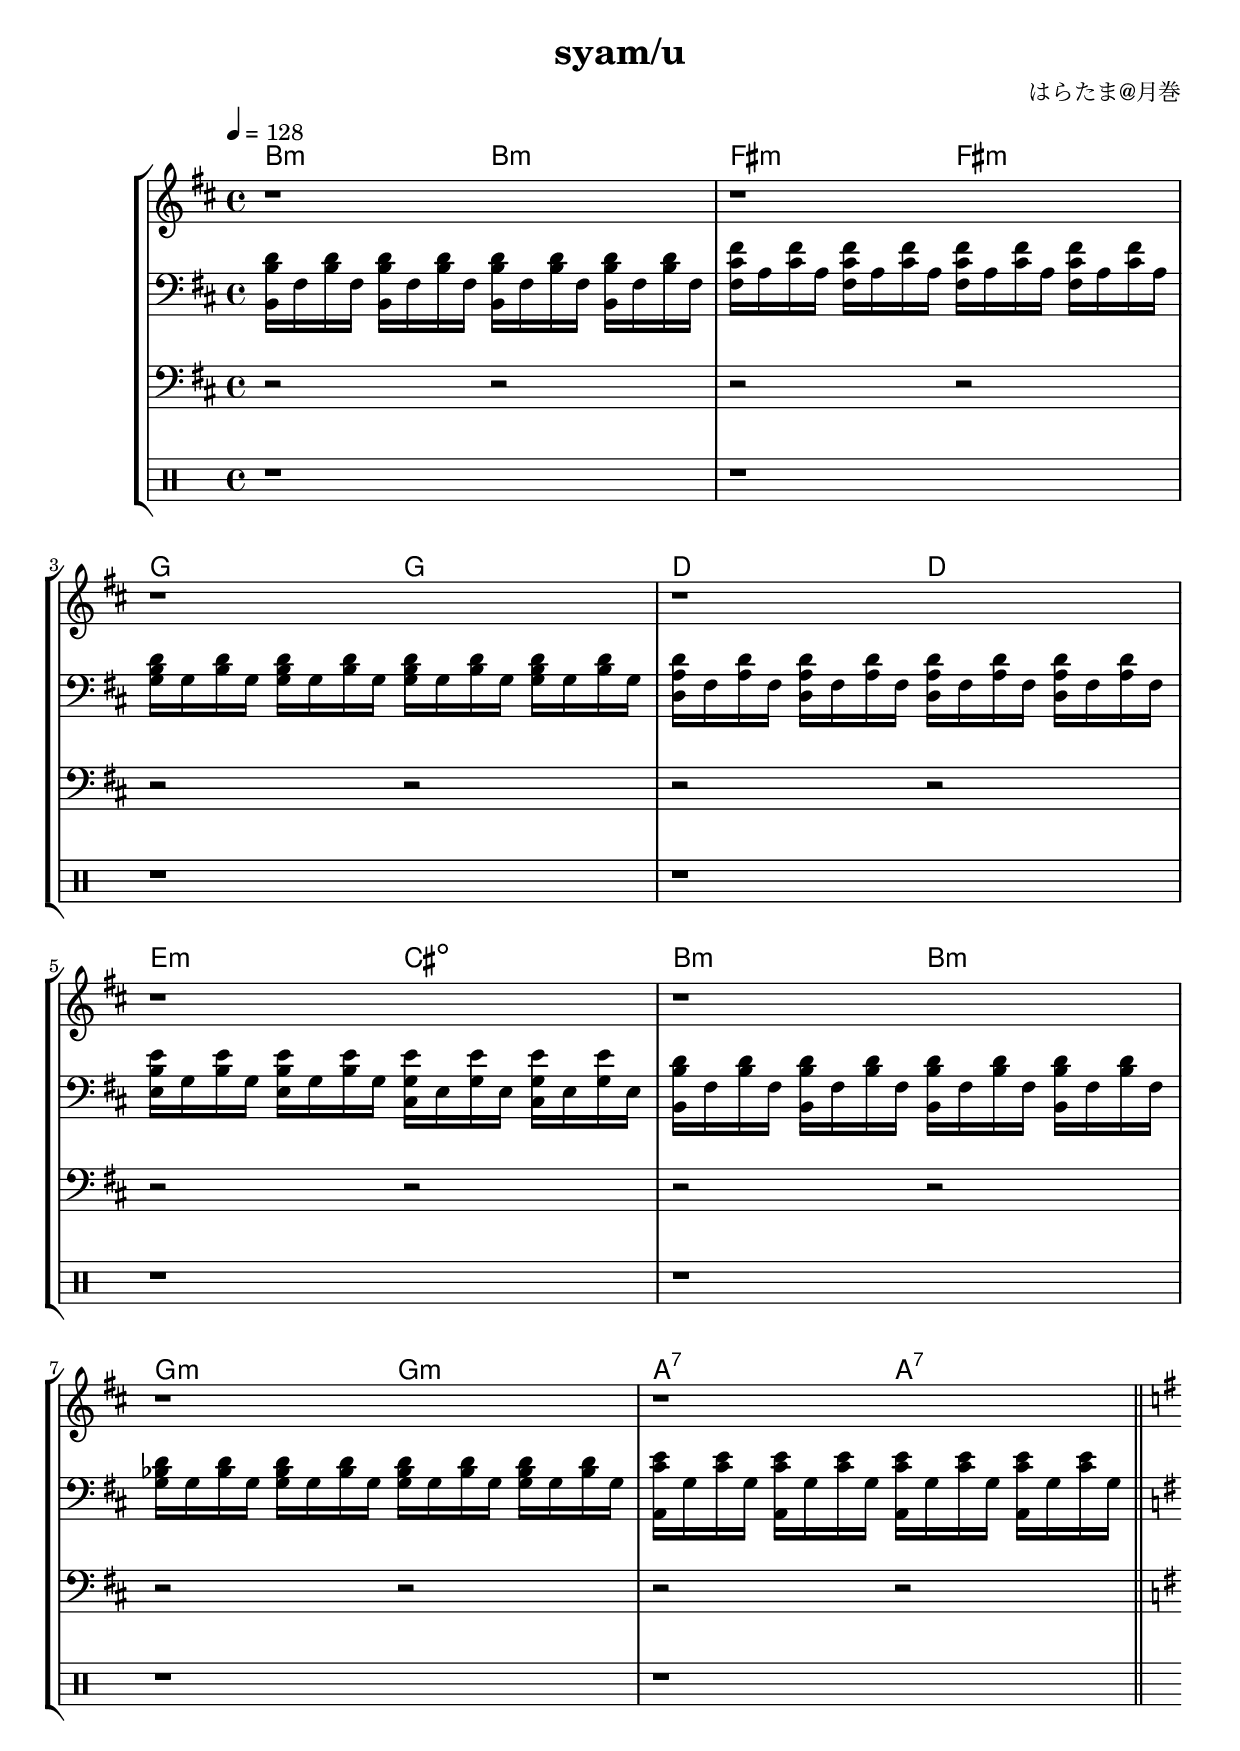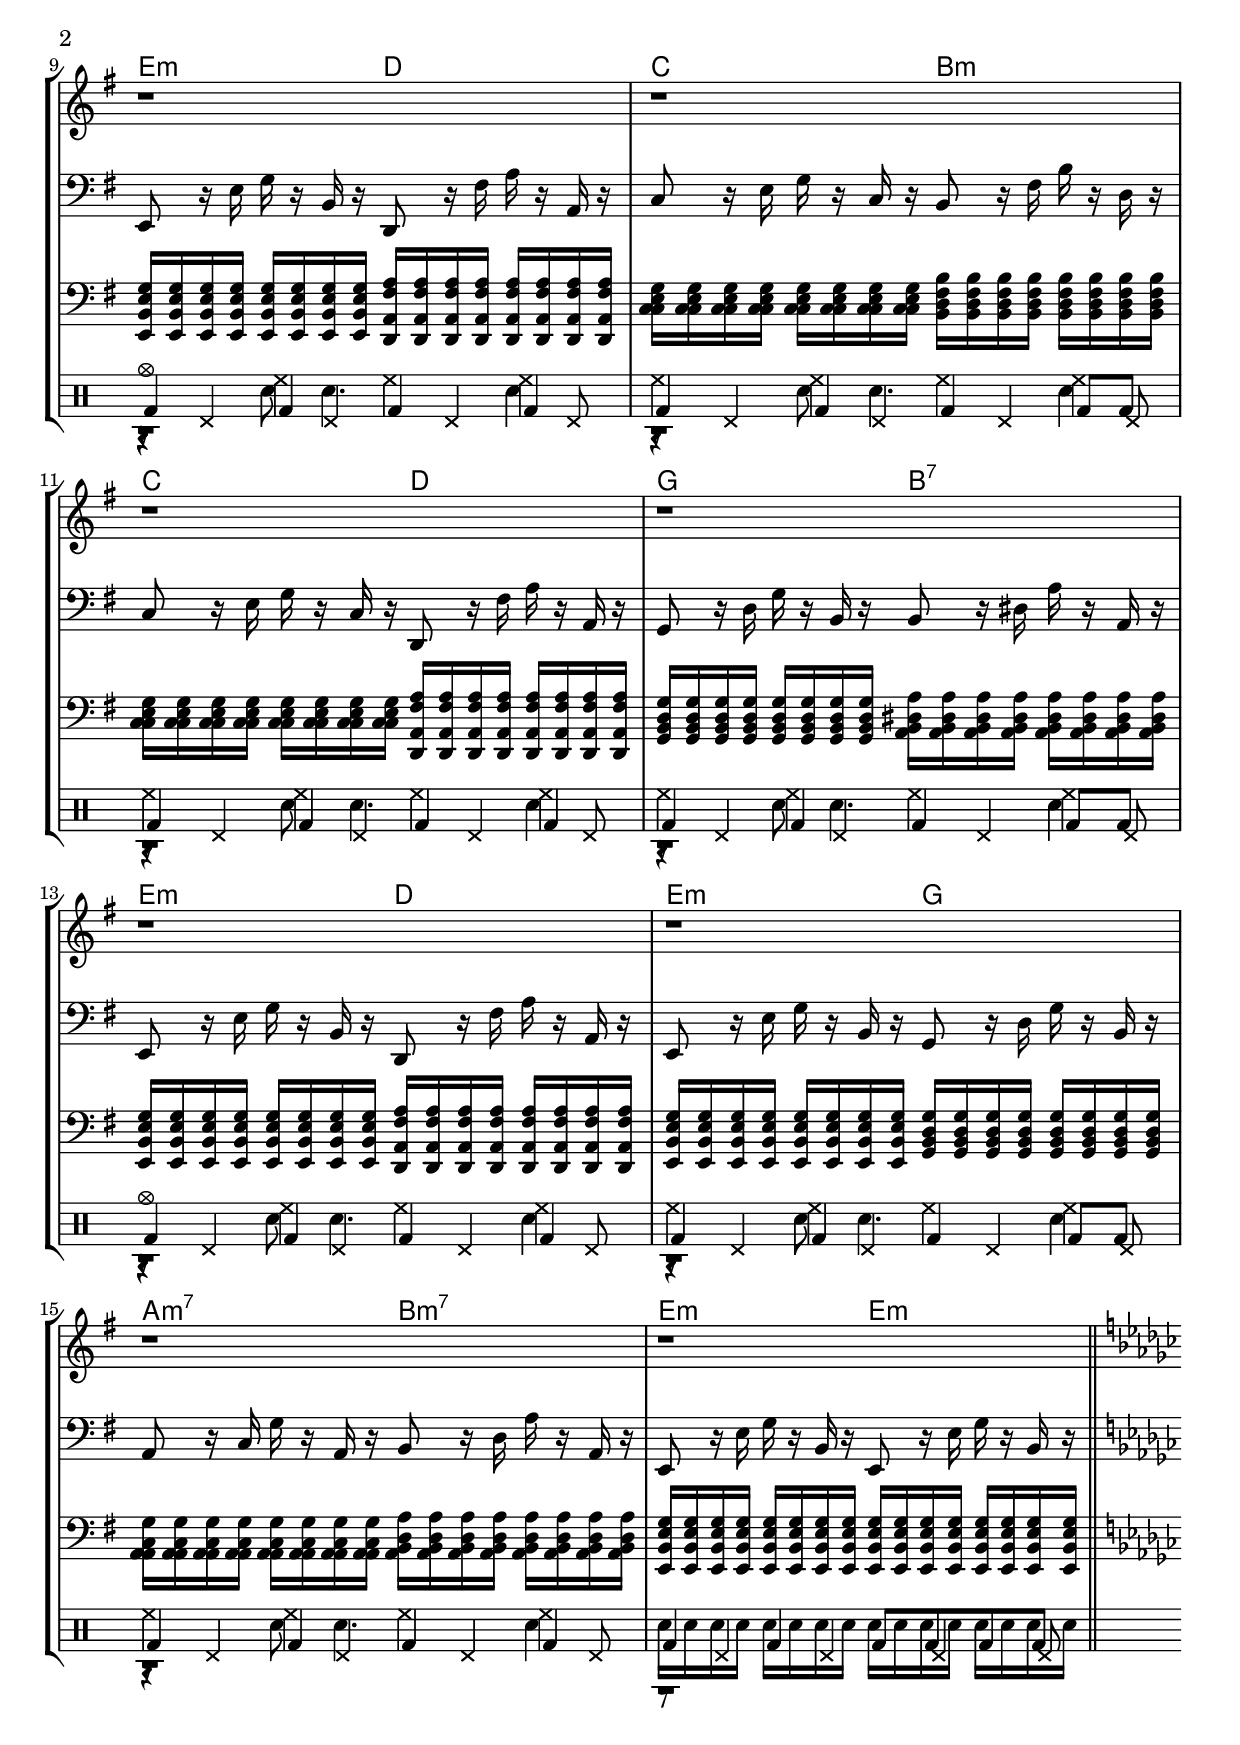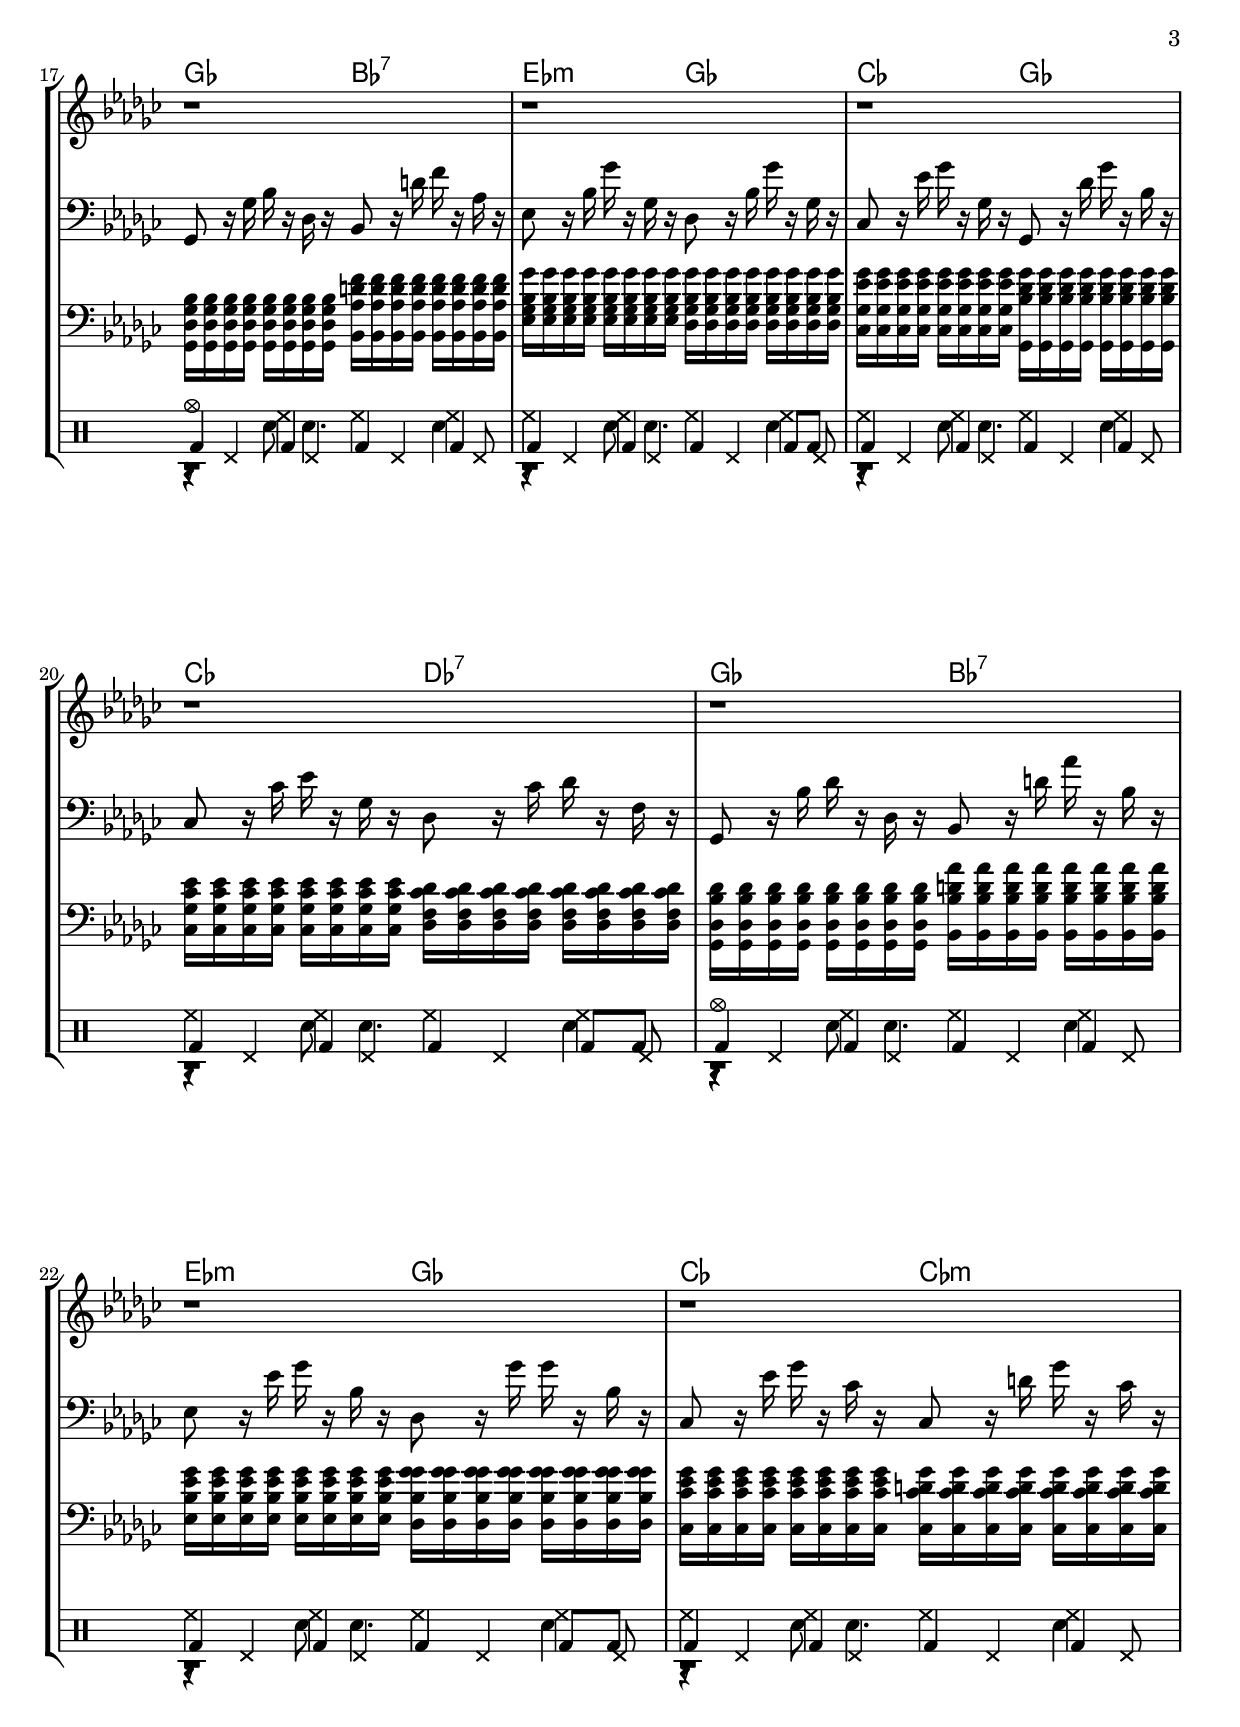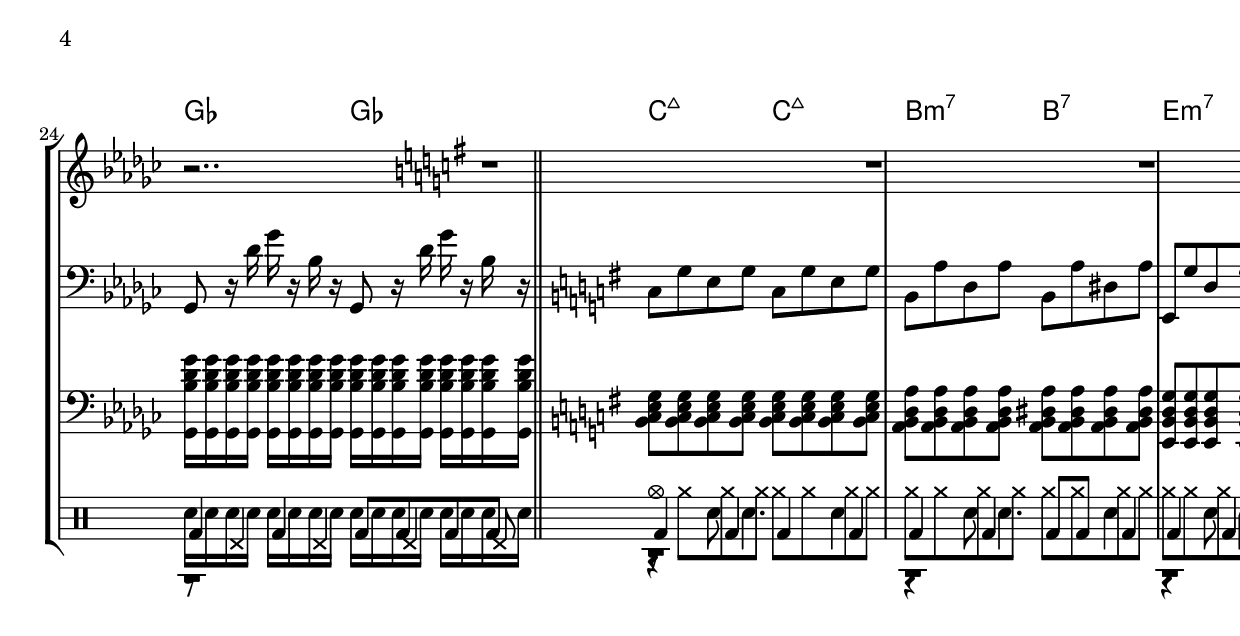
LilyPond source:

\version "2.12.1"

\header {
	title = \markup {syam/u}
	composer = \markup \center-column {はらたま@月巻}
}

harmony = \chordmode {
	b2:m b:m fis:m fis:m g g d d e:m cis:dim b:m b:m g:m g:m a:7 a:7 

	e:m d c b:m c d g b:7 e:m d e:m g a:min7 b:min7 e:m e:m 

	ges bes:7 es:m ges ces ges ces des:7 ges bes:7 es:m ges ces ces:m ges ges 

	c:maj7 c:maj7 b:min7 b:7 e:min7 e:min7 g g:7 c:maj7 c:maj7 d:6 d:6 e:min7 e:min7 d:min7 g:7 

	ces des es:m es:m ces des ges bes:7 ces des es:m es:m ces des ges ges 

	ces:maj7 des:7 bes:min7 es:m ces:maj7 des:7 bes:min7 es:m ces:maj7 des:7 bes:min7 es:m ces:maj7 des:7 bes:min7 es:m 

	ges bes:7 es:m ges ces ges ces des:7 ges bes:7 es:m ges ces ces:m ges ges 

	c:maj7 c:maj7 b:min7 b:min7 a:min7 a:min7 a:min7 a:min7 c:maj7 c:maj7 b:min7 b:min7 a:min7 a:min7 a:min7 a:min7 

	ges des es:min7 bes:min7 ces bes:min7 as:min7 des:7 ges des es:min7 bes:min7 ces bes:min7 as:min7 des:7 

	es f d:min7 g:m c:7 d:7 g:m bes es f d:min7 g:m c:7 d:7 g:m bes 

	b:m fis:7 fis:7 b:m e:m b:m fis:7 b:m b:m fis:7 fis:7 b:m e:m b:m fis:7 b:m 

	f:maj7 f:maj7 g g e:min7 e:7 a:m a:m d d f f gis bes c c 

	ges bes:7 es:m ges ces ges ces des:7 ges bes:7 es:m ges ces ces:m ges ges 
}

melody = {
	\key d \major
	\tempo 4 = 128
	r1 | r1 | r1 | r1 | r1 | r1 | r1 | r1   
	\key g \major
	r1 | r1 | r1 | r1 | r1 | r1 | r1 | r1   
	\key ges \major
	r1 | r1 | r1 | r1 | r1 | r1 | r1 | r2.. 
	\key g \major
	r1 | r1 | r1 | r1 | r1 | r1 | r1 | r2.. 
	\key ges \major
	\tempo 4 = 132
	r1 | r1 | r1 | r1 | r1 | r1 | r1 | r1   
	\tempo 4 = 125
	r1 | r1 | r1 | r1 | r1 | r1 | r1 | r1   
	\tempo 4 = 150
	r1 | r1 | r1 | r1 | r1 | r1 | r1 | r1   
	\key g \major
	\tempo 4 = 132
	r1 | r1 | r1 | r1 | r1 | r1 | r1 | r1   
	\key ges \major
	\tempo 4 = 128
	r1 | r1 | r1 | r1 | r1 | r1 | r1 | r1   
	\key bes \major
	\tempo 4 = 100
	r1 | r1 | r1 | r1 | r1 | r1 | r1 | r2.. 
	\key d \major
	\tempo 4 = 108
	r1 | r1 | r1 | r1 | r1 | r1 | r1 | r2.. 
	\key c \major
	\tempo 4 = 128
	r1 | r1 | r1 | r1 | r1 | r1 | r1 | r1   
	\key ges \major
	\tempo 4 = 130
	r1 | r1 | r1 | r1 | r1 | r1 | r1 | r1^"rit." \bar "|."
}

words = \lyricmode {
	
	
	え  え  
	え  え  
	え  え  
	
	え  え  
	え  え  
	え  え  
	
	え  え  
	え  え  
	
}

tempochange = {
	\tempo 4 = 128
	r1 | r1 | r1 | r1 | r1 | r1 | r1 | r1 \bar "||"
	\tempo 4 = 128
	r1 | r1 | r1 | r1 | r1 | r1 | r1 | r1 \bar "||"
	\tempo 4 = 128
	r1 | r1 | r1 | r1 | r1 | r1 | r1 | r1 \bar "||"
	\tempo 4 = 128
	r1 | r1 | r1 | r1 | r1 | r1 | r1 | r1 \bar "||"
	\tempo 4 = 132
	r1 | r1 | r1 | r1 | r1 | r1 | r1 | r1 \bar "||"
	\tempo 4 = 125
	r1 | r1 | r1 | r1 | r1 | r1 | r1 | r1 \bar "||"
	\tempo 4 = 150
	r1 | r1 | r1 | r1 | r1 | r1 | r1 | r1 \bar "||"
	\tempo 4 = 132
	r1 | r1 | r1 | r1 | r1 | r1 | r1 | r1 \bar "||"
	\tempo 4 = 128
	r1 | r1 | r1 | r1 | r1 | r1 | r1 | r1 \bar "||"
	\tempo 4 = 100
	r1 | r1 | r1 | r1 | r1 | r1 | r1 | r1 \bar "||"
	\tempo 4 = 108
	r1 | r1 | r1 | r1 | r1 | r1 | r1 | r1 \bar "||"
	\tempo 4 = 128
	r1 | r1 | r1 | r1 | r1 | r1 | r1 | r1 \bar "||"
	\tempo 4 = 130
	r1 | r1 | r1 | r1 | r1 | r1 | r1 | \tempo 4 = 97 r2 \tempo 4 = 86 r2 \bar "|."
}

mainacc = {
	\clef bass
	\set Staff.midiInstrument = #"Music box"
	\key d \major
	\tempo 4 = 128
	<b, b d'>16 fis16 <b d'>16 fis16   <b, b d'>16 fis16 <b d'>16 fis16
	<b, b d'>16 fis16 <b d'>16 fis16   <b, b d'>16 fis16 <b d'>16 fis16
	<fis cis' fis'>16 a16 <cis' fis'>16 a16   <fis cis' fis'>16 a16 <cis' fis'>16 a16
	<fis cis' fis'>16 a16 <cis' fis'>16 a16   <fis cis' fis'>16 a16 <cis' fis'>16 a16
	<g b d'>16 g16 <b d'>16 g16   <g b d'>16 g16 <b d'>16 g16
	<g b d'>16 g16 <b d'>16 g16   <g b d'>16 g16 <b d'>16 g16
	<d a d'>16 fis16 <a d'>16 fis16   <d a d'>16 fis16 <a d'>16 fis16
	<d a d'>16 fis16 <a d'>16 fis16   <d a d'>16 fis16 <a d'>16 fis16
	<e b e'>16 g16 <b e'>16 g16   <e b e'>16 g16 <b e'>16 g16
	<cis g e'>16 e16 <g e'>16 e16   <cis g e'>16 e16 <g e'>16 e16
	<b, b d'>16 fis16 <b d'>16 fis16   <b, b d'>16 fis16 <b d'>16 fis16
	<b, b d'>16 fis16 <b d'>16 fis16   <b, b d'>16 fis16 <b d'>16 fis16
	<g bes d'>16 g16 <bes d'>16 g16   <g bes d'>16 g16 <bes d'>16 g16
	<g bes d'>16 g16 <bes d'>16 g16   <g bes d'>16 g16 <bes d'>16 g16
	<a, cis' e'>16 g16 <cis' e'>16 g16   <a, cis' e'>16 g16 <cis' e'>16 g16
	<a, cis' e'>16 g16 <cis' e'>16 g16   <a, cis' e'>16 g16 <cis' e'>16 g16
	\bar "||"

	\set Staff.midiInstrument = #"Overdriven Guitar"
	\key g \major
	e,8r16e16g16r16b,16r16
	d,8r16fis16a16r16a,16r16
	c8r16e16g16r16c16r16
	b,8r16fis16b16r16d16r16
	c8r16e16g16r16c16r16
	d,8r16fis16a16r16a,16r16
	g,8r16d16g16r16b,16r16
	b,8r16dis16a16r16a,16r16
	e,8r16e16g16r16b,16r16
	d,8r16fis16a16r16a,16r16
	e,8r16e16g16r16b,16r16
	g,8r16d16g16r16b,16r16
	a,8r16c16g16r16a,16r16
	b,8r16d16a16r16a,16r16
	e,8r16e16g16r16b,16r16
	e,8r16e16g16r16b,16r16
	\bar "||"

	\set Staff.midiInstrument = #"Synth Voice"
	\key ges \major
	ges,8r16ges16bes16r16des16r16
	bes,8r16d'16f'16r16as16r16
	es8r16bes16ges'16r16ges16r16
	des8r16bes16ges'16r16ges16r16
	ces8r16es'16ges'16r16ges16r16
	ges,8r16des'16ges'16r16bes16r16
	ces8r16ces'16es'16r16ges16r16
	des8r16ces'16des'16r16f16r16
	ges,8r16bes16des'16r16des16r16
	bes,8r16d'16as'16r16bes16r16
	es8r16es'16ges'16r16bes16r16
	des8r16ges'16ges'16r16bes16r16
	ces8r16es'16ges'16r16ces'16r16
	ces8r16d'16ges'16r16ces'16r16
	ges,8r16des'16ges'16r16bes16r16
	ges,8r16des'16ges'16r16bes16r16
	\bar "||"

	\set Staff.midiInstrument = #"Distorted Guitar"
	\key g \major
	c8 g e g
	c8 g e g
	b,8 a d a
	b,8 a dis a
	e,8 g d g
	e,8 g d g
	g,8 g d g
	g,8 g f g
	c8 g e g
	c8 g e g
	d,8 a fis a
	d,8 a fis a
	e,8 g d g
	e,8 g d g
	d,8 a f a
	g,8 g f g
	\bar "||"

	\set Staff.midiInstrument = #"Orchestra Hit"
	\key ges \major
	\tempo 4 = 132
	ces16 <ces es ges>16 ces8 <ces es ges>8 ces8
	des,16 <as, f as>16 des,8 <as, f as>8 des,8
	es,16 <bes, es ges>16 es,8 <bes, es ges>8 es,8
	cis,16 <bes, es ges>16 cis,8 <bes, es ges>8 cis,8
	ces16 <ces es ges>16 ces8 <ces es ges>8 ces8
	des,16 <as, f as>16 des,8 <as, f as>8 des,8
	ges,16 <bes, des ges>16 ges,8 <bes, des ges>8 ges,8
	bes,16 <as, d as>16 bes,8 <as, d as>8 bes,8
	ces16 <ces es ges>16 ces8 <ces es ges>8 ces8
	des,16 <as, f as>16 des,8 <as, f as>8 des,8
	es,16 <bes, es ges>16 es,8 <bes, es ges>8 es,8
	cis,16 <bes, es ges>16 cis,8 <bes, es ges>8 cis,8
	ces16 <ces es ges>16 ces8 <ces es ges>8 ces8
	des,16 <as, f as>16 des,8 <as, f as>8 des,8
	ges,16 <bes, des ges>16 ges,8 <bes, des ges>8 ges,8
	ges,16 <bes, des ges>16 ges,8 <bes, des ges>8 ges,8
	\bar "||"

	\set Staff.midiInstrument = #"Synthbrass 2"
	\tempo 4 = 125
	ces16 <ces' es' bes'>16 ces8 <ces' es' bes'>8 ces8
	des16 <ces' f' as'>16 des8 <ces' f' as'>8 des8
	bes,16 <bes des' as'>16 bes,8 <bes des' as'>8 bes,8
	es16 <bes bes ges'>16 es8 <bes bes ges'>8 es8
	ces16 <ces' es' bes'>16 ces8 <ces' es' bes'>8 ces8
	des16 <ces' f' as'>16 des8 <ces' f' as'>8 des8
	bes,16 <bes des' as'>16 bes,8 <bes des' as'>8 bes,8
	es16 <bes bes ges'>16 es8 <bes bes ges'>8 es8
	ces16 <ces' es' bes'>16 ces8 <ces' es' bes'>8 ces8
	des16 <ces' f' as'>16 des8 <ces' f' as'>8 des8
	bes,16 <bes des' as'>16 bes,8 <bes des' as'>8 bes,8
	es16 <bes bes ges'>16 es8 <bes bes ges'>8 es8
	ces16 <ces' es' bes'>16 ces8 <ces' es' bes'>8 ces8
	des16 <ces' f' as'>16 des8 <ces' f' as'>8 des8
	bes,16 <bes des' as'>16 bes,8 <bes des' as'>8 bes,8
	es16 <bes bes ges'>16 es8 <bes bes ges'>8 es8
	\bar "||"

	\set Staff.midiInstrument = #"Synthbrass 2"
	\tempo 4 = 150
	ges,16 <des ges bes>16 ges,8 <des ges bes>8 ges,8
	bes,16 <as d' f'>16 bes,8 <as d' f'>8 bes,8
	es16 <ges bes ges'>16 es8 <ges bes ges'>8 es8
	des16 <ges bes ges'>16 des8 <ges bes ges'>8 des8
	ces16 <ges es' ges'>16 ces8 <ges es' ges'>8 ces8
	ges,16 <bes des' ges'>16 ges,8 <bes des' ges'>8 ges,8
	ces16 <ges ces' es'>16 ces8 <ges ces' es'>8 ces8
	des16 <f ces' des'>16 des8 <f ces' des'>8 des8
	ges,16 <des bes des'>16 ges,8 <des bes des'>8 ges,8
	bes,16 <bes d' as'>16 bes,8 <bes d' as'>8 bes,8
	es16 <bes es' ges'>16 es8 <bes es' ges'>8 es8
	des16 <bes ges' ges'>16 des8 <bes ges' ges'>8 des8
	ces16 <ces' es' ges'>16 ces8 <ces' es' ges'>8 ces8
	ces16 <ces' d' ges'>16 ces8 <ces' d' ges'>8 ces8
	ges,16 <bes des' ges'>16 ges,8 <bes des' ges'>8 ges,8
	ges,16 <bes des' ges'>16 ges,8 <bes des' ges'>8 ges,8
	\bar "||"

	\set Staff.midiInstrument = #"Koto"
	\key g \major
	\tempo 4 = 132
	c16 <b, e g>16 c8 <b, e g>8 c8
	c16 <b, e g>16 c8 <b, e g>8 c8
	b,16 <a, d a>16 b,8 <a, d a>8 b,8
	b,16 <a, d a>16 b,8 <a, d a>8 b,8
	a,16 <a, c g>16 a,8 <a, c g>8 a,8
	a,16 <a, c g>16 a,8 <a, c g>8 a,8
	a,16 <a, c g>16 a,8 <a, c g>8 a,8
	a,16 <a, c g>16 a,8 <a, c g>8 a,8
	c16 <b, e g>16 c8 <b, e g>8 c8
	c16 <b, e g>16 c8 <b, e g>8 c8
	b,16 <a, d a>16 b,8 <a, d a>8 b,8
	b,16 <a, d a>16 b,8 <a, d a>8 b,8
	a,16 <a, c g>16 a,8 <a, c g>8 a,8
	a,16 <a, c g>16 a,8 <a, c g>8 a,8
	a,16 <a, c g>16 a,8 <a, c g>8 a,8
	a,16 <a, c g>16 a,8 <a, c g>8 a,8
	\bar "||"

	\set Staff.midiInstrument = #"Shakuhachi"
	\key ges \major
	\tempo 4 = 128
	ges,16 <bes, des ges>16 ges,8 <bes, des ges>8 ges,8
	f,16 <as, des as>16 f,8 <as, des as>8 f,8
	es,16 <bes, des ges>16 es,8 <bes, des ges>8 es,8
	bes,16 <as, des as>16 bes,8 <as, des as>8 bes,8
	ces16 <ces es ges>16 ces8 <ces es ges>8 ces8
	bes,16 <as, des as>16 bes,8 <as, des as>8 bes,8
	as,16 <as, ces ges>16 as,8 <as, ces ges>8 as,8
	des,16 <ces f as>16 des,8 <ces f as>8 des,8
	ges,16 <bes, des ges>16 ges,8 <bes, des ges>8 ges,8
	f,16 <as, des as>16 f,8 <as, des as>8 f,8
	es,16 <bes, des ges>16 es,8 <bes, des ges>8 es,8
	bes,16 <as, des as>16 bes,8 <as, des as>8 bes,8
	ces16 <ces es ges>16 ces8 <ces es ges>8 ces8
	bes,16 <as, des as>16 bes,8 <as, des as>8 bes,8
	as,16 <as, ces ges>16 as,8 <as, ces ges>8 as,8
	des,16 <ces f as>16 des,8 <ces f as>8 des,8
	\bar "||"

	\set Staff.midiInstrument = #"Violin"
	\key bes \major
	\tempo 4 = 100
	<es bes bes' g'>4 <es bes bes' g'>4
	<f f' a' c''>4 <f f' a' c''>4
	<d f' f' c''>4 <d f' f' c''>4
	<g d' g' bes'>4 <g d' g' bes'>4
	<c c' e' bes'>4 <c c' e' bes'>4
	<d c' fis' a'>4 <d c' fis' a'>4
	<g bes d' bes'>4 <g bes d' bes'>4
	<bes f' bes' d''>4 <bes f' bes' d''>4
	<es g' bes' es''>4 <es g' bes' es''>4
	<f f' a' c''>4 <f f' a' c''>4
	<d f' f' c''>4 <d f' f' c''>4
	<g d' g' bes'>4 <g d' g' bes'>4
	<c c' e' bes'>4 <c c' e' bes'>4
	<d c' fis' a'>4 <d c' fis' a'>4
	<g bes d' bes'>4 <g bes d' bes'>4
	<bes bes d' f'>4 <bes bes d' f'>4
	\bar "||"

	\set Staff.midiInstrument = #"Choir Aahs"
	\key d \major
	\tempo 4 = 108
	<b, d fis b>4 <b, d fis b>4
	<fis, e ais cis'>4 <fis, e ais cis'>4
	<fis, e ais cis'>4 <fis, e ais cis'>4
	<b, d fis b>4 <b, d fis b>4
	<e e g b>4 <e e g b>4
	<b, d fis b>4 <b, d fis b>4
	<fis, e ais cis'>4 <fis, e ais cis'>4
	<b, d fis b>4 <b, d fis b>4
	<b, d fis b>4 <b, d fis b>4
	<fis, e ais cis'>4 <fis, e ais cis'>4
	<fis, e ais cis'>4 <fis, e ais cis'>4
	<b, d fis b>4 <b, d fis b>4
	<e e g b>4 <e e g b>4
	<b, d fis b>4 <b, d fis b>4
	<fis, e ais cis'>4 <fis, e ais cis'>4
	<b, d fis b>4 <b, d fis b>4
	\bar "||"

	\set Staff.midiInstrument = #"Pad 1 (new age)"
	\key c \major
	\tempo 4 = 128
	f16 <e a c'>16 f8 <e a c'>8 f8
	f16 <e a c'>16 f8 <e a c'>8 f8
	f16 <g b d'>16 f8 <g b d'>8 f8
	f16 <g b d'>16 f8 <g b d'>8 f8
	e16 <d g d'>16 e8 <d g d'>8 e8
	e16 <d gis d'>16 e8 <d gis d'>8 e8
	a,16 <e a c'>16 a,8 <e a c'>8 a,8
	g16 <e a c'>16 g8 <e a c'>8 g8
	fis16 <d a d'>16 fis8 <d a d'>8 fis8
	fis16 <d a d'>16 fis8 <d a d'>8 fis8
	f16 <f a c'>16 f8 <f a c'>8 f8
	f16 <f a c'>16 f8 <f a c'>8 f8
	gis,16 <dis gis bis>16 gis,8 <dis gis bis>8 gis,8
	bes,16 <d f d'>16 bes,8 <d f d'>8 bes,8
	c16 <e g c'>16 c8 <e g c'>8 c8
	c16 <e g c'>16 c8 <e g c'>8 c8
	\bar "||"

	\set Staff.midiInstrument = #"Overdriven Guitar"
	\key ges \major
	\tempo 4 = 130
	ges,16 ges,16 <des ges bes>16 ges,16   ges,32 ges,32 ges,16 <des ges bes>16 ges,16
	bes,16 bes,16 <as d' f'>16 bes,16   bes,32 bes,32 bes,16 <as d' f'>16 bes,16
	es16 es16 <ges bes ges'>16 es16   es32 es32 es16 <ges bes ges'>16 es16
	des16 des16 <ges bes ges'>16 des16   des32 des32 des16 <ges bes ges'>16 des16
	ces16 ces16 <ges es' ges'>16 ces16   ces32 ces32 ces16 <ges es' ges'>16 ces16
	ges,16 ges,16 <bes des' ges'>16 ges,16   ges,32 ges,32 ges,16 <bes des' ges'>16 ges,16
	ces16 ces16 <ges ces' es'>16 ces16   ces32 ces32 ces16 <ges ces' es'>16 ces16
	des16 des16 <f ces' des'>16 des16   des32 des32 des16 <f ces' des'>16 des16
	ges,16 ges,16 <des bes des'>16 ges,16   ges,32 ges,32 ges,16 <des bes des'>16 ges,16
	bes,16 bes,16 <bes d' as'>16 bes,16   bes,32 bes,32 bes,16 <bes d' as'>16 bes,16
	es16 es16 <bes es' ges'>16 es16   es32 es32 es16 <bes es' ges'>16 es16
	des16 des16 <bes ges' ges'>16 des16   des32 des32 des16 <bes ges' ges'>16 des16
	ces16 ces16 <ces' es' ges'>16 ces16   ces32 ces32 ces16 <ces' es' ges'>16 ces16
	ces16 ces16 <ces' d' ges'>16 ces16   ces32 ces32 ces16 <ces' d' ges'>16 ces16
	ges,16 ges,16 <bes des' ges'>16 ges,16   ges,32 ges,32 ges,16 <bes des' ges'>16 ges,16
	ges,16 ges,16 <bes des' ges'>16 ges,16 <ges, bes des' ges'>4
	\bar "|."
}

subacc = {
	\clef bass
	\set Staff.midiInstrument = #"Acoustic grand"
	\key d \major
	\tempo 4 = 128
	r2
	r2
	r2
	r2
	r2
	r2
	r2
	r2
	r2
	r2
	r2
	r2
	r2
	r2
	r2
	r2
	\bar "||"

	\set Staff.midiInstrument = #"Distorted Guitar"
	\key g \major
	<e, b, e g>16 <e, b, e g>16 <e, b, e g>16 <e, b, e g>16 <e, b, e g>16 <e, b, e g>16 <e, b, e g>16 <e, b, e g>16
	 <d, a, fis a>16 <d, a, fis a>16 <d, a, fis a>16 <d, a, fis a>16 <d, a, fis a>16 <d, a, fis a>16 <d, a, fis a>16 <d, a, fis a>16
	 <c c e g>16 <c c e g>16 <c c e g>16 <c c e g>16 <c c e g>16 <c c e g>16 <c c e g>16 <c c e g>16
	 <b, d fis b>16 <b, d fis b>16 <b, d fis b>16 <b, d fis b>16 <b, d fis b>16 <b, d fis b>16 <b, d fis b>16 <b, d fis b>16
	 <c c e g>16 <c c e g>16 <c c e g>16 <c c e g>16 <c c e g>16 <c c e g>16 <c c e g>16 <c c e g>16
	 <d, a, fis a>16 <d, a, fis a>16 <d, a, fis a>16 <d, a, fis a>16 <d, a, fis a>16 <d, a, fis a>16 <d, a, fis a>16 <d, a, fis a>16
	 <g, b, d g>16 <g, b, d g>16 <g, b, d g>16 <g, b, d g>16 <g, b, d g>16 <g, b, d g>16 <g, b, d g>16 <g, b, d g>16
	 <b, a, dis a>16 <b, a, dis a>16 <b, a, dis a>16 <b, a, dis a>16 <b, a, dis a>16 <b, a, dis a>16 <b, a, dis a>16 <b, a, dis a>16
	 <e, b, e g>16 <e, b, e g>16 <e, b, e g>16 <e, b, e g>16 <e, b, e g>16 <e, b, e g>16 <e, b, e g>16 <e, b, e g>16
	 <d, a, fis a>16 <d, a, fis a>16 <d, a, fis a>16 <d, a, fis a>16 <d, a, fis a>16 <d, a, fis a>16 <d, a, fis a>16 <d, a, fis a>16
	 <e, b, e g>16 <e, b, e g>16 <e, b, e g>16 <e, b, e g>16 <e, b, e g>16 <e, b, e g>16 <e, b, e g>16 <e, b, e g>16
	 <g, b, d g>16 <g, b, d g>16 <g, b, d g>16 <g, b, d g>16 <g, b, d g>16 <g, b, d g>16 <g, b, d g>16 <g, b, d g>16
	 <a, a, c g>16 <a, a, c g>16 <a, a, c g>16 <a, a, c g>16 <a, a, c g>16 <a, a, c g>16 <a, a, c g>16 <a, a, c g>16
	 <b, a, d a>16 <b, a, d a>16 <b, a, d a>16 <b, a, d a>16 <b, a, d a>16 <b, a, d a>16 <b, a, d a>16 <b, a, d a>16
	 <e, b, e g>16 <e, b, e g>16 <e, b, e g>16 <e, b, e g>16 <e, b, e g>16 <e, b, e g>16 <e, b, e g>16 <e, b, e g>16
	 <e, b, e g>16 <e, b, e g>16 <e, b, e g>16 <e, b, e g>16 <e, b, e g>16 <e, b, e g>16 <e, b, e g>16 <e, b, e g>16
	\bar "||"

	\set Staff.midiInstrument = #"Distorted Guitar"
	\key ges \major
	<ges, des ges bes>16 <ges, des ges bes>16 <ges, des ges bes>16 <ges, des ges bes>16 <ges, des ges bes>16 <ges, des ges bes>16 <ges, des ges bes>16 <ges, des ges bes>16
	 <bes, as d' f'>16 <bes, as d' f'>16 <bes, as d' f'>16 <bes, as d' f'>16 <bes, as d' f'>16 <bes, as d' f'>16 <bes, as d' f'>16 <bes, as d' f'>16
	 <es ges bes ges'>16 <es ges bes ges'>16 <es ges bes ges'>16 <es ges bes ges'>16 <es ges bes ges'>16 <es ges bes ges'>16 <es ges bes ges'>16 <es ges bes ges'>16
	 <des ges bes ges'>16 <des ges bes ges'>16 <des ges bes ges'>16 <des ges bes ges'>16 <des ges bes ges'>16 <des ges bes ges'>16 <des ges bes ges'>16 <des ges bes ges'>16
	 <ces ges es' ges'>16 <ces ges es' ges'>16 <ces ges es' ges'>16 <ces ges es' ges'>16 <ces ges es' ges'>16 <ces ges es' ges'>16 <ces ges es' ges'>16 <ces ges es' ges'>16
	 <ges, bes des' ges'>16 <ges, bes des' ges'>16 <ges, bes des' ges'>16 <ges, bes des' ges'>16 <ges, bes des' ges'>16 <ges, bes des' ges'>16 <ges, bes des' ges'>16 <ges, bes des' ges'>16
	 <ces ges ces' es'>16 <ces ges ces' es'>16 <ces ges ces' es'>16 <ces ges ces' es'>16 <ces ges ces' es'>16 <ces ges ces' es'>16 <ces ges ces' es'>16 <ces ges ces' es'>16
	 <des f ces' des'>16 <des f ces' des'>16 <des f ces' des'>16 <des f ces' des'>16 <des f ces' des'>16 <des f ces' des'>16 <des f ces' des'>16 <des f ces' des'>16
	 <ges, des bes des'>16 <ges, des bes des'>16 <ges, des bes des'>16 <ges, des bes des'>16 <ges, des bes des'>16 <ges, des bes des'>16 <ges, des bes des'>16 <ges, des bes des'>16
	 <bes, bes d' as'>16 <bes, bes d' as'>16 <bes, bes d' as'>16 <bes, bes d' as'>16 <bes, bes d' as'>16 <bes, bes d' as'>16 <bes, bes d' as'>16 <bes, bes d' as'>16
	 <es bes es' ges'>16 <es bes es' ges'>16 <es bes es' ges'>16 <es bes es' ges'>16 <es bes es' ges'>16 <es bes es' ges'>16 <es bes es' ges'>16 <es bes es' ges'>16
	 <des bes ges' ges'>16 <des bes ges' ges'>16 <des bes ges' ges'>16 <des bes ges' ges'>16 <des bes ges' ges'>16 <des bes ges' ges'>16 <des bes ges' ges'>16 <des bes ges' ges'>16
	 <ces ces' es' ges'>16 <ces ces' es' ges'>16 <ces ces' es' ges'>16 <ces ces' es' ges'>16 <ces ces' es' ges'>16 <ces ces' es' ges'>16 <ces ces' es' ges'>16 <ces ces' es' ges'>16
	 <ces ces' d' ges'>16 <ces ces' d' ges'>16 <ces ces' d' ges'>16 <ces ces' d' ges'>16 <ces ces' d' ges'>16 <ces ces' d' ges'>16 <ces ces' d' ges'>16 <ces ces' d' ges'>16
	 <ges, bes des' ges'>16 <ges, bes des' ges'>16 <ges, bes des' ges'>16 <ges, bes des' ges'>16 <ges, bes des' ges'>16 <ges, bes des' ges'>16 <ges, bes des' ges'>16 <ges, bes des' ges'>16
	 <ges, bes des' ges'>16 <ges, bes des' ges'>16 <ges, bes des' ges'>16 <ges, bes des' ges'>16 <ges, bes des' ges'>16 <ges, bes des' ges'>16 <ges, bes des' ges'>16 <ges, bes des' ges'>16
	\bar "||"

	\set Staff.midiInstrument = #"Synth Bass 2"
	\key g \major
	<c b, e g>8 <c b, e g>8 <c b, e g>8 <c b, e g>8
	<c b, e g>8 <c b, e g>8 <c b, e g>8 <c b, e g>8
	<b, a, d a>8 <b, a, d a>8 <b, a, d a>8 <b, a, d a>8
	<b, a, dis a>8 <b, a, dis a>8 <b, a, dis a>8 <b, a, dis a>8
	<e, b, d g>8 <e, b, d g>8 <e, b, d g>8 <e, b, d g>8
	<e, b, d g>8 <e, b, d g>8 <e, b, d g>8 <e, b, d g>8
	<g, b, d g>8 <g, b, d g>8 <g, b, d g>8 <g, b, d g>8
	<g, b, f g>8 <g, b, f g>8 <g, b, f g>8 <g, b, f g>8
	<c b, e g>8 <c b, e g>8 <c b, e g>8 <c b, e g>8
	<c b, e g>8 <c b, e g>8 <c b, e g>8 <c b, e g>8
	<d, a, fis a>8 <d, a, fis a>8 <d, a, fis a>8 <d, a, fis a>8
	<d, a, fis a>8 <d, a, fis a>8 <d, a, fis a>8 <d, a, fis a>8
	<e, b, d g>8 <e, b, d g>8 <e, b, d g>8 <e, b, d g>8
	<e, b, d g>8 <e, b, d g>8 <e, b, d g>8 <e, b, d g>8
	<d, c f a>8 <d, c f a>8 <d, c f a>8 <d, c f a>8
	<g, b, f g>8 <g, b, f g>8 <g, b, f g>8 <g, b, f g>8
	\bar "||"

	\set Staff.midiInstrument = #"Orchestra Hit"
	\key ges \major
	\tempo 4 = 132
	<ces ces es ges>4 <ces ces es ges>4
	<des, as, f as>4 <des, as, f as>4
	<es, bes, es ges>4 <es, bes, es ges>4
	<cis, bes, es ges>4 <cis, bes, es ges>4
	<ces ces es ges>4 <ces ces es ges>4
	<des, as, f as>4 <des, as, f as>4
	<ges, bes, des ges>4 <ges, bes, des ges>4
	<bes, as, d as>4 <bes, as, d as>4
	<ces ces es ges>4 <ces ces es ges>4
	<des, as, f as>4 <des, as, f as>4
	<es, bes, es ges>4 <es, bes, es ges>4
	<cis, bes, es ges>4 <cis, bes, es ges>4
	<ces ces es ges>4 <ces ces es ges>4
	<des, as, f as>4 <des, as, f as>4
	<ges, bes, des ges>4 <ges, bes, des ges>4
	<ges, bes, des ges>4 <ges, bes, des ges>4
	\bar "||"

	\set Staff.midiInstrument = #"Alto Sax"
	\tempo 4 = 125
	ces8 ces8 <ces' es' bes'>8 ces8
	des8 des8 <ces' f' as'>8 des8
	bes,8 bes,8 <bes des' as'>8 bes,8
	es8 es8 <bes bes ges'>8 es8
	ces8 ces8 <ces' es' bes'>8 ces8
	des8 des8 <ces' f' as'>8 des8
	bes,8 bes,8 <bes des' as'>8 bes,8
	es8 es8 <bes bes ges'>8 es8
	ces8 ces8 <ces' es' bes'>8 ces8
	des8 des8 <ces' f' as'>8 des8
	bes,8 bes,8 <bes des' as'>8 bes,8
	es8 es8 <bes bes ges'>8 es8
	ces8 ces8 <ces' es' bes'>8 ces8
	des8 des8 <ces' f' as'>8 des8
	bes,8 bes,8 <bes des' as'>8 bes,8
	es8 es8 <bes bes ges'>8 es8
	\bar "||"

	\set Staff.midiInstrument = #"Alto Sax"
	\tempo 4 = 150
	ges,8 ges,8 <des ges bes>8 ges,8
	bes,8 bes,8 <as d' f'>8 bes,8
	es8 es8 <ges bes ges'>8 es8
	des8 des8 <ges bes ges'>8 des8
	ces8 ces8 <ges es' ges'>8 ces8
	ges,8 ges,8 <bes des' ges'>8 ges,8
	ces8 ces8 <ges ces' es'>8 ces8
	des8 des8 <f ces' des'>8 des8
	ges,8 ges,8 <des bes des'>8 ges,8
	bes,8 bes,8 <bes d' as'>8 bes,8
	es8 es8 <bes es' ges'>8 es8
	des8 des8 <bes ges' ges'>8 des8
	ces8 ces8 <ces' es' ges'>8 ces8
	ces8 ces8 <ces' d' ges'>8 ces8
	ges,8 ges,8 <bes des' ges'>8 ges,8
	ges,8 ges,8 <bes des' ges'>8 ges,8
	\bar "||"

	\set Staff.midiInstrument = #"Koto"
	\key g \major
	\tempo 4 = 132
	c16 <b, e g>16 c8 <b, e g>8 c8
	c16 <b, e g>16 c8 <b, e g>8 c8
	b,16 <a, d a>16 b,8 <a, d a>8 b,8
	b,16 <a, d a>16 b,8 <a, d a>8 b,8
	a,16 <a, c g>16 a,8 <a, c g>8 a,8
	a,16 <a, c g>16 a,8 <a, c g>8 a,8
	a,16 <a, c g>16 a,8 <a, c g>8 a,8
	a,16 <a, c g>16 a,8 <a, c g>8 a,8
	c16 <b, e g>16 c8 <b, e g>8 c8
	c16 <b, e g>16 c8 <b, e g>8 c8
	b,16 <a, d a>16 b,8 <a, d a>8 b,8
	b,16 <a, d a>16 b,8 <a, d a>8 b,8
	a,16 <a, c g>16 a,8 <a, c g>8 a,8
	a,16 <a, c g>16 a,8 <a, c g>8 a,8
	a,16 <a, c g>16 a,8 <a, c g>8 a,8
	a,16 <a, c g>16 a,8 <a, c g>8 a,8
	\bar "||"

	\set Staff.midiInstrument = #"Koto"
	\key ges \major
	\tempo 4 = 128
	<ges, bes, des ges>4 <ges, bes, des ges>4
	<f, as, des as>4 <f, as, des as>4
	<es, bes, des ges>4 <es, bes, des ges>4
	<bes, as, des as>4 <bes, as, des as>4
	<ces ces es ges>4 <ces ces es ges>4
	<bes, as, des as>4 <bes, as, des as>4
	<as, as, ces ges>4 <as, as, ces ges>4
	<des, ces f as>4 <des, ces f as>4
	<ges, bes, des ges>4 <ges, bes, des ges>4
	<f, as, des as>4 <f, as, des as>4
	<es, bes, des ges>4 <es, bes, des ges>4
	<bes, as, des as>4 <bes, as, des as>4
	<ces ces es ges>4 <ces ces es ges>4
	<bes, as, des as>4 <bes, as, des as>4
	<as, as, ces ges>4 <as, as, ces ges>4
	<des, ces f as>4 <des, ces f as>4
	\bar "||"

	\set Staff.midiInstrument = #"Oboe"
	\key bes \major
	\tempo 4 = 100
	<es bes bes' g'>4. <es bes bes' g'>8
	<f f' a' c''>4. <f f' a' c''>8
	<d f' f' c''>4. <d f' f' c''>8
	<g d' g' bes'>4. <g d' g' bes'>8
	<c c' e' bes'>4. <c c' e' bes'>8
	<d c' fis' a'>4. <d c' fis' a'>8
	<g bes d' bes'>4. <g bes d' bes'>8
	<bes f' bes' d''>4. <bes f' bes' d''>8
	<es g' bes' es''>4. <es g' bes' es''>8
	<f f' a' c''>4. <f f' a' c''>8
	<d f' f' c''>4. <d f' f' c''>8
	<g d' g' bes'>4. <g d' g' bes'>8
	<c c' e' bes'>4. <c c' e' bes'>8
	<d c' fis' a'>4. <d c' fis' a'>8
	<g bes d' bes'>4. <g bes d' bes'>8
	<bes bes d' f'>4. <bes bes d' f'>8
	\bar "||"

	\set Staff.midiInstrument = #"Voice Oohs"
	\key d \major
	\tempo 4 = 108
	<b, d fis b>4. <b, d fis b>8
	<fis, e ais cis'>4. <fis, e ais cis'>8
	<fis, e ais cis'>4. <fis, e ais cis'>8
	<b, d fis b>4. <b, d fis b>8
	<e e g b>4. <e e g b>8
	<b, d fis b>4. <b, d fis b>8
	<fis, e ais cis'>4. <fis, e ais cis'>8
	<b, d fis b>4. <b, d fis b>8
	<b, d fis b>4. <b, d fis b>8
	<fis, e ais cis'>4. <fis, e ais cis'>8
	<fis, e ais cis'>4. <fis, e ais cis'>8
	<b, d fis b>4. <b, d fis b>8
	<e e g b>4. <e e g b>8
	<b, d fis b>4. <b, d fis b>8
	<fis, e ais cis'>4. <fis, e ais cis'>8
	<b, d fis b>4. <b, d fis b>8
	\bar "||"

	\set Staff.midiInstrument = #"FX 3 (crystal)"
	\key c \major
	\tempo 4 = 128
	f8 <e a c'>16 <e a c'>16   f16 <e a c'>16 <e a c'>16 f16
	f8 <e a c'>16 <e a c'>16   f16 <e a c'>16 <e a c'>16 f16
	f8 <g b d'>16 <g b d'>16   f16 <g b d'>16 <g b d'>16 f16
	f8 <g b d'>16 <g b d'>16   f16 <g b d'>16 <g b d'>16 f16
	e8 <d g d'>16 <d g d'>16   e16 <d g d'>16 <d g d'>16 e16
	e8 <d gis d'>16 <d gis d'>16   e16 <d gis d'>16 <d gis d'>16 e16
	a,8 <e a c'>16 <e a c'>16   a,16 <e a c'>16 <e a c'>16 a,16
	g8 <e a c'>16 <e a c'>16   g16 <e a c'>16 <e a c'>16 g16
	fis8 <d a d'>16 <d a d'>16   fis16 <d a d'>16 <d a d'>16 fis16
	fis8 <d a d'>16 <d a d'>16   fis16 <d a d'>16 <d a d'>16 fis16
	f8 <f a c'>16 <f a c'>16   f16 <f a c'>16 <f a c'>16 f16
	f8 <f a c'>16 <f a c'>16   f16 <f a c'>16 <f a c'>16 f16
	gis,8 <dis gis bis>16 <dis gis bis>16   gis,16 <dis gis bis>16 <dis gis bis>16 gis,16
	bes,8 <d f d'>16 <d f d'>16   bes,16 <d f d'>16 <d f d'>16 bes,16
	c8 <e g c'>16 <e g c'>16   c16 <e g c'>16 <e g c'>16 c16
	c8 <e g c'>16 <e g c'>16   c16 <e g c'>16 <e g c'>16 c16
	\bar "||"

	\set Staff.midiInstrument = #"Bassoon"
	\key ges \major
	\tempo 4 = 130
	ges,16 <des ges bes>16 ges,8 <des ges bes>8 ges,8
	bes,16 <as d' f'>16 bes,8 <as d' f'>8 bes,8
	es16 <ges bes ges'>16 es8 <ges bes ges'>8 es8
	des16 <ges bes ges'>16 des8 <ges bes ges'>8 des8
	ces16 <ges es' ges'>16 ces8 <ges es' ges'>8 ces8
	ges,16 <bes des' ges'>16 ges,8 <bes des' ges'>8 ges,8
	ces16 <ges ces' es'>16 ces8 <ges ces' es'>8 ces8
	des16 <f ces' des'>16 des8 <f ces' des'>8 des8
	ges,16 <des bes des'>16 ges,8 <des bes des'>8 ges,8
	bes,16 <bes d' as'>16 bes,8 <bes d' as'>8 bes,8
	es16 <bes es' ges'>16 es8 <bes es' ges'>8 es8
	des16 <bes ges' ges'>16 des8 <bes ges' ges'>8 des8
	ces16 <ces' es' ges'>16 ces8 <ces' es' ges'>8 ces8
	ces16 <ces' d' ges'>16 ces8 <ces' d' ges'>8 ces8
	ges,16 <bes des' ges'>16 ges,8 <bes des' ges'>8 ges,8
	ges,16 <bes des' ges'>16 ges,8 <bes des' ges'>8 ges,8
	\bar "|."
}

percA = {
	\drummode {
	r1 |r1 |r1 |r1 |r1 |r1 |r1 |r1 \bar "||"
	r4 hh4 hh4 hh4  |hh4 hh4 hh4 hh4  |hh4 hh4 hh4 hh4  |hh4 hh4 hh4 hh4  |r4 hh4 hh4 hh4  |hh4 hh4 hh4 hh4  |hh4 hh4 hh4 hh4  |r1  \bar "||"
	r4 hh4 hh4 hh4  |hh4 hh4 hh4 hh4  |hh4 hh4 hh4 hh4  |hh4 hh4 hh4 hh4  |r4 hh4 hh4 hh4  |hh4 hh4 hh4 hh4  |hh4 hh4 hh4 hh4  |r1  \bar "||"
	r8 cymr8 cymr8 cymr8 cymr8 cymr8 cymr8 cymr8  |cymr8 cymr8 cymr8 cymr8 cymr8 cymr8 cymr8 cymr8  |cymr8 cymr8 cymr8 cymr8 cymr8 cymr8 cymr8 cymr8  |cymr8 cymr8 cymr8 cymr8 cymr8 cymr8 cymr8 cymr8  |r8 cymr8 cymr8 cymr8 cymr8 cymr8 cymr8 cymr8  |cymr8 cymr8 cymr8 cymr8 cymr8 cymr8 cymr8 cymr8  |cymr8 cymr8 cymr8 cymr8 cymr8 cymr8 cymr8 cymr8  |cymr8 cymr8 cymr4 cymr8 cymr4.  \bar "||"
	r8 cymr8 cymr8 cymr8 cymr8 cymr8 cymr8 cymr8  |cymr8 cymr8 cymr8 cymr8 cymr8 cymr8 cymr8 cymr8  |cymr8 cymr8 cymr8 cymr8 cymr8 cymr8 cymr8 cymr8  |cymr8 cymr8 cymr8 cymr8 cymr8 cymr8 cymr8 cymr8  |r8 cymr8 cymr8 cymr8 cymr8 cymr8 cymr8 cymr8  |cymr8 cymr8 cymr8 cymr8 cymr8 cymr8 cymr8 cymr8  |cymr8 cymr8 cymr8 cymr8 cymr8 cymr8 cymr8 cymr8  |cymr8 cymr8 cymr4 cymr8 cymr4.  \bar "||"
	r8 cymr8 cymr8 cymr8 cymr8 cymr8 cymr8 cymr8  |cymr8 cymr8 cymr8 cymr8 cymr8 cymr8 cymr8 cymr8  |cymr8 cymr8 cymr8 cymr8 cymr8 cymr8 cymr8 cymr8  |cymr8 cymr8 cymr8 cymr8 cymr8 cymr8 cymr8 cymr8  |r8 cymr8 cymr8 cymr8 cymr8 cymr8 cymr8 cymr8  |cymr8 cymr8 cymr8 cymr8 cymr8 cymr8 cymr8 cymr8  |cymr8 cymr8 cymr8 cymr8 cymr8 cymr8 cymr8 cymr8  |cymr8 cymr8 cymr4 cymr8 cymr4.  \bar "||"
	r8 cymr8 cymr8 cymr8 cymr8 cymr8 cymr8 cymr8  |cymr8 cymr8 cymr8 cymr8 cymr8 cymr8 cymr8 cymr8  |cymr8 cymr8 cymr8 cymr8 cymr8 cymr8 cymr8 cymr8  |cymr8 cymr8 cymr8 cymr8 cymr8 cymr8 cymr8 cymr8  |r8 cymr8 cymr8 cymr8 cymr8 cymr8 cymr8 cymr8  |cymr8 cymr8 cymr8 cymr8 cymr8 cymr8 cymr8 cymr8  |cymr8 cymr8 cymr8 cymr8 cymr8 cymr8 cymr8 cymr8  |cymr8 cymr8 cymr4 cymr8 cymr4.  \bar "||"
	r4 hh4 hh4 hh4  |hh4 hh4 hh4 hh4  |hh4 hh4 hh4 hh4  |hh4 hh4 hh4 hh4  |r4 hh4 hh4 hh4  |hh4 hh4 hh4 hh4  |hh4 hh4 hh4 hh4  |r1  \bar "||"
	r4 hh4 hh4 hh4  |hh4 hh4 hh4 hh4  |hh4 hh4 hh4 hh4  |hh4 hh4 hh4 hh4  |r4 hh4 hh4 hh4  |hh4 hh4 hh4 hh4  |hh4 hh4 hh4 hh4  |r1  \bar "||"
	cymr4 cymr4 cymr4 cymr4  |cymr4 cymr8 cymr16 cymr16 cymr4 cymr4  |cymr4 cymr4 cymr4 cymr4  |cymr4 cymr2.  |cymr4 cymr4 cymr4 cymr4  |cymr4 cymr8 cymr16 cymr16 cymr4 cymr4  |cymr4 cymr4 cymr4 cymr4  |cymr4 cymr2.  \bar "||"
	cymr4 cymr4 cymr4 cymr4  |cymr4 cymr8 cymr16 cymr16 cymr4 cymr4  |cymr4 cymr4 cymr4 cymr4  |cymr4 cymr2.  |cymr4 cymr4 cymr4 cymr4  |cymr4 cymr8 cymr16 cymr16 cymr4 cymr4  |cymr4 cymr4 cymr4 cymr4  |cymr4 cymr2.  \bar "||"
	r4 hh4 hh4 hh4  |hh4 hh4 hh4 hh4  |hh4 hh4 hh4 hh4  |hh4 hh4 hh4 hh4  |r4 hh4 hh4 hh4  |hh4 hh4 hh4 hh4  |hh4 hh4 hh4 hh4  |r1  \bar "||"
	r8 cymr8 cymr8 cymr8 cymr8 cymr8 cymr8 cymr8  |cymr8 cymr8 cymr8 cymr8 cymr8 cymr8 cymr8 cymr8  |cymr8 cymr8 cymr8 cymr8 cymr8 cymr8 cymr8 cymr8  |cymr8 cymr8 cymr8 cymr8 cymr8 cymr8 cymr8 cymr8  |r8 cymr8 cymr8 cymr8 cymr8 cymr8 cymr8 cymr8  |cymr8 cymr8 cymr8 cymr8 cymr8 cymr8 cymr8 cymr8  |cymr8 cymr8 cymr8 cymr8 cymr8 cymr8 cymr8 cymr8  |cymr8 cymr8 cymr4 cymr8 cymr4.  \bar "|."
	}
}

percB = {
	\drummode {
	r1 |r1 |r1 |r1 |r1 |r1 |r1 |r1 \bar "||"
	r4 sn8 sn4. sn4  |r4 sn8 sn4. sn4  |r4 sn8 sn4. sn4  |r4 sn8 sn4. sn4  |r4 sn8 sn4. sn4  |r4 sn8 sn4. sn4  |r4 sn8 sn4. sn4  |sn16 sn16 sn16 sn16 sn16 sn16 sn16 sn16 sn16 sn16 sn16 sn16 sn16 sn16 sn16 sn16  \bar "||"
	r4 sn8 sn4. sn4  |r4 sn8 sn4. sn4  |r4 sn8 sn4. sn4  |r4 sn8 sn4. sn4  |r4 sn8 sn4. sn4  |r4 sn8 sn4. sn4  |r4 sn8 sn4. sn4  |sn16 sn16 sn16 sn16 sn16 sn16 sn16 sn16 sn16 sn16 sn16 sn16 sn16 sn16 sn16 sn16  \bar "||"
	r4 sn8 sn4. sn4  |r4 sn8 sn4. sn4  |r4 sn8 sn4. sn4  |r4 sn8 sn4. sn4  |r4 sn8 sn4. sn4  |r4 sn8 sn4. sn4  |r4 sn8 sn4. sn4  |r8 sn8 sn4 sn8 sn8 sn16 sn16 sn16 sn16  \bar "||"
	r4 sn8 sn4. sn4  |r4 sn8 sn4. sn4  |r4 sn8 sn4. sn4  |r4 sn8 sn4. sn4  |r4 sn8 sn4. sn4  |r4 sn8 sn4. sn4  |r4 sn8 sn4. sn4  |r8 sn8 sn4 sn8 sn8 sn16 sn16 sn16 sn16  \bar "||"
	r4 sn8 sn4. sn4  |r4 sn8 sn4. sn4  |r4 sn8 sn4. sn4  |r4 sn8 sn4. sn4  |r4 sn8 sn4. sn4  |r4 sn8 sn4. sn4  |r4 sn8 sn4. sn4  |r8 sn8 sn4 sn8 sn8 sn16 sn16 sn16 sn16  \bar "||"
	r4 sn8 sn4. sn4  |r4 sn8 sn4. sn4  |r4 sn8 sn4. sn4  |r4 sn8 sn4. sn4  |r4 sn8 sn4. sn4  |r4 sn8 sn4. sn4  |r4 sn8 sn4. sn4  |r8 sn8 sn4 sn8 sn8 sn16 sn16 sn16 sn16  \bar "||"
	r4 sn8 sn4. sn4  |r4 sn8 sn4. sn4  |r4 sn8 sn4. sn4  |r4 sn8 sn4. sn4  |r4 sn8 sn4. sn4  |r4 sn8 sn4. sn4  |r4 sn8 sn4. sn4  |sn16 sn16 sn16 sn16 sn16 sn16 sn16 sn16 sn16 sn16 sn16 sn16 sn16 sn16 sn16 sn16  \bar "||"
	r4 sn8 sn4. sn4  |r4 sn8 sn4. sn4  |r4 sn8 sn4. sn4  |r4 sn8 sn4. sn4  |r4 sn8 sn4. sn4  |r4 sn8 sn4. sn4  |r4 sn8 sn4. sn4  |sn16 sn16 sn16 sn16 sn16 sn16 sn16 sn16 sn16 sn16 sn16 sn16 sn16 sn16 sn16 sn16  \bar "||"
	r2 sn2  |r2 sn2  |r2 sn2  |r8 sn8 sn2.  |r2 sn2  |r2 sn2  |r2 sn2  |r8 sn8 sn2.  \bar "||"
	r2 sn2  |r2 sn2  |r2 sn2  |r8 sn8 sn2.  |r2 sn2  |r2 sn2  |r2 sn2  |r8 sn8 sn2.  \bar "||"
	r4 sn8 sn4. sn4  |r4 sn8 sn4. sn4  |r4 sn8 sn4. sn4  |r4 sn8 sn4. sn4  |r4 sn8 sn4. sn4  |r4 sn8 sn4. sn4  |r4 sn8 sn4. sn4  |sn16 sn16 sn16 sn16 sn16 sn16 sn16 sn16 sn16 sn16 sn16 sn16 sn16 sn16 sn16 sn16  \bar "||"
	r4 sn8 sn4. sn4  |r4 sn8 sn4. sn4  |r4 sn8 sn4. sn4  |r4 sn8 sn4. sn4  |r4 sn8 sn4. sn4  |r4 sn8 sn4. sn4  |r4 sn8 sn4. sn4  |r8 sn8 sn4 sn8 sn8 sn16 sn16 sn16 sn16  \bar "|."
	}
}

percC = {
	\drummode {
	r1 |r1 |r1 |r1 |r1 |r1 |r1 |r1 \bar "||"
	bd4 bd4 bd4 bd4  |bd4 bd4 bd4 bd8 bd8  |bd4 bd4 bd4 bd4  |bd4 bd4 bd4 bd8 bd8  |bd4 bd4 bd4 bd4  |bd4 bd4 bd4 bd8 bd8  |bd4 bd4 bd4 bd4  |bd4 bd4 bd8 bd8 bd8 bd8  \bar "||"
	bd4 bd4 bd4 bd4  |bd4 bd4 bd4 bd8 bd8  |bd4 bd4 bd4 bd4  |bd4 bd4 bd4 bd8 bd8  |bd4 bd4 bd4 bd4  |bd4 bd4 bd4 bd8 bd8  |bd4 bd4 bd4 bd4  |bd4 bd4 bd8 bd8 bd8 bd8  \bar "||"
	bd4 bd4 bd4 bd4  |bd4 bd4 bd8 bd8 bd4  |bd4 bd4 bd4 bd4  |bd4 bd4 bd8 bd8 bd4  |bd4 bd4 bd4 bd4  |bd4 bd4 bd8 bd8 bd4  |bd4 bd4 bd4 bd4  |bd4. bd8 bd4 bd8 bd8  \bar "||"
	bd4 bd4 bd4 bd4  |bd4 bd4 bd8 bd8 bd4  |bd4 bd4 bd4 bd4  |bd4 bd4 bd8 bd8 bd4  |bd4 bd4 bd4 bd4  |bd4 bd4 bd8 bd8 bd4  |bd4 bd4 bd4 bd4  |bd4. bd8 bd4 bd8 bd8  \bar "||"
	bd4 bd4 bd4 bd4  |bd4 bd4 bd8 bd8 bd4  |bd4 bd4 bd4 bd4  |bd4 bd4 bd8 bd8 bd4  |bd4 bd4 bd4 bd4  |bd4 bd4 bd8 bd8 bd4  |bd4 bd4 bd4 bd4  |bd4. bd8 bd4 bd8 bd8  \bar "||"
	bd4 bd4 bd4 bd4  |bd4 bd4 bd8 bd8 bd4  |bd4 bd4 bd4 bd4  |bd4 bd4 bd8 bd8 bd4  |bd4 bd4 bd4 bd4  |bd4 bd4 bd8 bd8 bd4  |bd4 bd4 bd4 bd4  |bd4. bd8 bd4 bd8 bd8  \bar "||"
	bd4 bd4 bd4 bd4  |bd4 bd4 bd4 bd8 bd8  |bd4 bd4 bd4 bd4  |bd4 bd4 bd4 bd8 bd8  |bd4 bd4 bd4 bd4  |bd4 bd4 bd4 bd8 bd8  |bd4 bd4 bd4 bd4  |bd4 bd4 bd8 bd8 bd8 bd8  \bar "||"
	bd4 bd4 bd4 bd4  |bd4 bd4 bd4 bd8 bd8  |bd4 bd4 bd4 bd4  |bd4 bd4 bd4 bd8 bd8  |bd4 bd4 bd4 bd4  |bd4 bd4 bd4 bd8 bd8  |bd4 bd4 bd4 bd4  |bd4 bd4 bd8 bd8 bd8 bd8  \bar "||"
	bd2. r8 bd8  |bd2. r8 bd8  |bd2. r8 bd8  |bd4. bd8 bd4. bd8  |bd2. r8 bd8  |bd2. r8 bd8  |bd2. r8 bd8  |bd2 r8 bd4.  \bar "||"
	bd2. r8 bd8  |bd2. r8 bd8  |bd2. r8 bd8  |bd4. bd8 bd4. bd8  |bd2. r8 bd8  |bd2. r8 bd8  |bd2. r8 bd8  |bd2 r8 bd4.  \bar "||"
	bd4 bd4 bd4 bd4  |bd4 bd4 bd4 bd8 bd8  |bd4 bd4 bd4 bd4  |bd4 bd4 bd4 bd8 bd8  |bd4 bd4 bd4 bd4  |bd4 bd4 bd4 bd8 bd8  |bd4 bd4 bd4 bd4  |bd4 bd4 bd8 bd8 bd8 bd8  \bar "||"
	bd4 bd4 bd4 bd4  |bd4 bd4 bd8 bd8 bd4  |bd4 bd4 bd4 bd4  |bd4 bd4 bd8 bd8 bd4  |bd4 bd4 bd4 bd4  |bd4 bd4 bd8 bd8 bd4  |bd4 bd4 bd4 bd4  |bd4. bd8 bd4 bd8 bd8  \bar "|."
	}
}

percD = {
	\drummode {
	r1 |r1 |r1 |r1 |r1 |r1 |r1 |r1 \bar "||"
	r8 hhp4 hhp4 hhp4 hhp8  |r8 hhp4 hhp4 hhp4 hhp8  |r8 hhp4 hhp4 hhp4 hhp8  |r8 hhp4 hhp4 hhp4 hhp8  |r8 hhp4 hhp4 hhp4 hhp8  |r8 hhp4 hhp4 hhp4 hhp8  |r8 hhp4 hhp4 hhp4 hhp8  |r8 hhp4 hhp4 hhp4 hhp8  \bar "||"
	r8 hhp4 hhp4 hhp4 hhp8  |r8 hhp4 hhp4 hhp4 hhp8  |r8 hhp4 hhp4 hhp4 hhp8  |r8 hhp4 hhp4 hhp4 hhp8  |r8 hhp4 hhp4 hhp4 hhp8  |r8 hhp4 hhp4 hhp4 hhp8  |r8 hhp4 hhp4 hhp4 hhp8  |r8 hhp4 hhp4 hhp4 hhp8  \bar "||"
	cymc1  |r1 |r1 |r1 |cymc1  |r1 |r1 |r1 \bar "||"
	cymc1  |r1 |r1 |r1 |cymc1  |r1 |r1 |r1 \bar "||"
	cymc1  |r1 |r1 |r1 |cymc1  |r1 |r1 |r1 \bar "||"
	cymc1  |r1 |r1 |r1 |cymc1  |r1 |r1 |r1 \bar "||"
	r8 hhp4 hhp4 hhp4 hhp8  |r8 hhp4 hhp4 hhp4 hhp8  |r8 hhp4 hhp4 hhp4 hhp8  |r8 hhp4 hhp4 hhp4 hhp8  |r8 hhp4 hhp4 hhp4 hhp8  |r8 hhp4 hhp4 hhp4 hhp8  |r8 hhp4 hhp4 hhp4 hhp8  |r8 hhp4 hhp4 hhp4 hhp8  \bar "||"
	r8 hhp4 hhp4 hhp4 hhp8  |r8 hhp4 hhp4 hhp4 hhp8  |r8 hhp4 hhp4 hhp4 hhp8  |r8 hhp4 hhp4 hhp4 hhp8  |r8 hhp4 hhp4 hhp4 hhp8  |r8 hhp4 hhp4 hhp4 hhp8  |r8 hhp4 hhp4 hhp4 hhp8  |r8 hhp4 hhp4 hhp4 hhp8  \bar "||"
	r1 |r1 |r1 |r2 r8 tommh8 tommh4  |r1 |r1 |r1 |r8. tommh8. tommh2 r8  \bar "||"
	r1 |r1 |r1 |r2 r8 tommh8 tommh4  |r1 |r1 |r1 |r8. tommh8. tommh2 r8  \bar "||"
	r8 hhp4 hhp4 hhp4 hhp8  |r8 hhp4 hhp4 hhp4 hhp8  |r8 hhp4 hhp4 hhp4 hhp8  |r8 hhp4 hhp4 hhp4 hhp8  |r8 hhp4 hhp4 hhp4 hhp8  |r8 hhp4 hhp4 hhp4 hhp8  |r8 hhp4 hhp4 hhp4 hhp8  |r8 hhp4 hhp4 hhp4 hhp8  \bar "||"
	cymc1  |r1 |r1 |r1 |cymc1  |r1 |r1 |r1 \bar "|."
	}
}

percE = {
	\drummode {
	r1 |r1 |r1 |r1 |r1 |r1 |r1 |r1 \bar "||"
	cymc1  |r1 |r1 |r1 |cymc1  |r1 |r1 |r1 \bar "||"
	cymc1  |r1 |r1 |r1 |cymc1  |r1 |r1 |r1 \bar "||"
	r1 |r1 |r1 |r1 |r1 |r1 |r1 |r4 r16 hhp8 hhp2 r16  \bar "||"
	r1 |r1 |r1 |r1 |r1 |r1 |r1 |r4 r16 hhp8 hhp2 r16  \bar "||"
	r1 |r1 |r1 |r1 |r1 |r1 |r1 |r4 r16 hhp8 hhp2 r16  \bar "||"
	r1 |r1 |r1 |r1 |r1 |r1 |r1 |r4 r16 hhp8 hhp2 r16  \bar "||"
	cymc1  |r1 |r1 |r1 |cymc1  |r1 |r1 |r1 \bar "||"
	cymc1  |r1 |r1 |r1 |cymc1  |r1 |r1 |r1 \bar "||"
	r1 |r1 |r1 |r2. r8 toml8  |r1 |r1 |r1 |r2. toml8 toml8  \bar "||"
	r1 |r1 |r1 |r2. r8 toml8  |r1 |r1 |r1 |r2. toml8 toml8  \bar "||"
	cymc1  |r1 |r1 |r1 |cymc1  |r1 |r1 |r1 \bar "||"
	r1 |r1 |r1 |r1 |r1 |r1 |r1 |r4 r16 hhp8 hhp2 r16  \bar "|."
	}
}

percF = {
	\drummode {
	r1 | r1 | r1 | r1 | r1 | r1 | r1 | r1 \bar "||"
	r1 | r1 | r1 | r1 | r1 | r1 | r1 | r1 \bar "||"
	r1 | r1 | r1 | r1 | r1 | r1 | r1 | r1 \bar "||"
	r1 |r1 |r1 |r1 |r1 |r1 |r1 |r4. hh2 r8  \bar "||"
	r1 |r1 |r1 |r1 |r1 |r1 |r1 |r4. hh2 r8  \bar "||"
	r1 |r1 |r1 |r1 |r1 |r1 |r1 |r4. hh2 r8  \bar "||"
	r1 |r1 |r1 |r1 |r1 |r1 |r1 |r4. hh2 r8  \bar "||"
	r1 | r1 | r1 | r1 | r1 | r1 | r1 | r1 \bar "||"
	r1 | r1 | r1 | r1 | r1 | r1 | r1 | r1 \bar "||"
	r1 |r1 |r1 |r1 |r1 |r1 |r1 |hho1  \bar "||"
	r1 |r1 |r1 |r1 |r1 |r1 |r1 |hho1  \bar "||"
	r1 | r1 | r1 | r1 | r1 | r1 | r1 | r1 \bar "||"
	r1 |r1 |r1 |r1 |r1 |r1 |r1 |r4. hh2 r8  \bar "|."
	}
}

\score {
	<<
		\new StaffGroup <<
			\new ChordNames {\harmony}
			\new Voice = "melody" {\melody}
			\new Lyrics \lyricsto "melody" \words
			\new Staff = "mainacc" {\mainacc}
			\new Staff = "subacc" {\subacc}
			\new DrumStaff <<
				\new DrumVoice {\percA}
				\new DrumVoice {\percB}
				\new DrumVoice {\percC}
				\new DrumVoice {\percD}
				\new DrumVoice {\percE}
				\new DrumVoice {\percF}
			>>
		>>
	>>
	\layout { }
}
